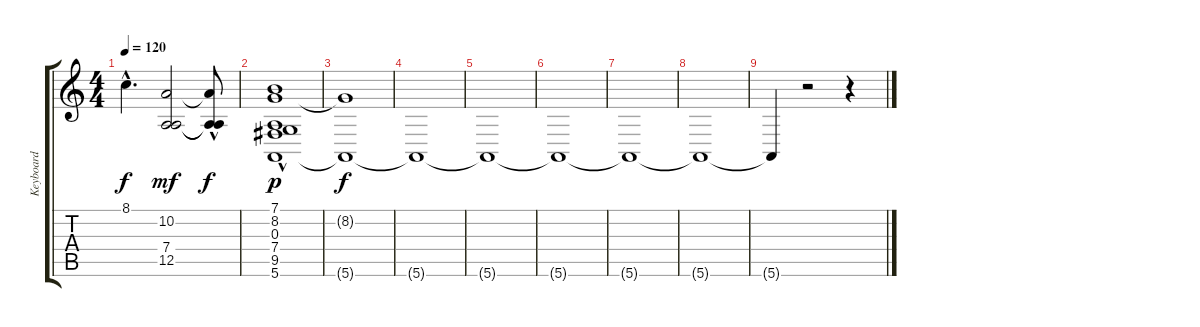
\track ("Keyboard" "Keyboard") {instrument pad7halo}
\staff {score tabs}
\tuning (E4 B3 G3 D3 A2 E2) {hide}
\ts (4 4)
\tempo 120
\clef g2
\ks c
8.1{hac}.4{d dy f} (10.2 7.4 12.5).2{dy mf} (10.2{t} 7.4{hac t} 12.5{hac t}).8{dy f} |
(7.1 8.2 0.3 7.4{hac} 9.5 5.6).1{dy p} |
(8.2{t} 5.6{t}).1{dy f} |
5.6{t}.1 |
5.6{t}.1 |
5.6{t}.1 |
5.6{t}.1 |
5.6{t}.1 |
5.6{t}.4 r.2 r.4
